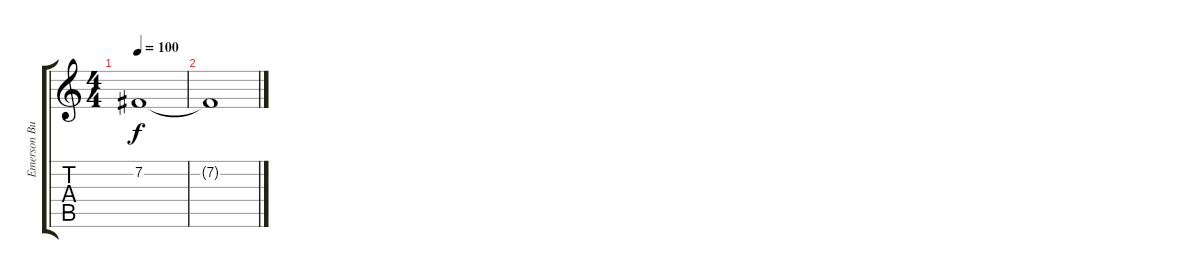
\track ("Emerson Burton" "Emerson Bu") {instrument choiraahs}
\staff {score tabs}
\tuning (E4 B3 G3 D3 A2 E2) {hide}
\ts (4 4)
\tempo 100
\clef g2
\ks c
7.2.1{dy f} |
7.2{t}.1
